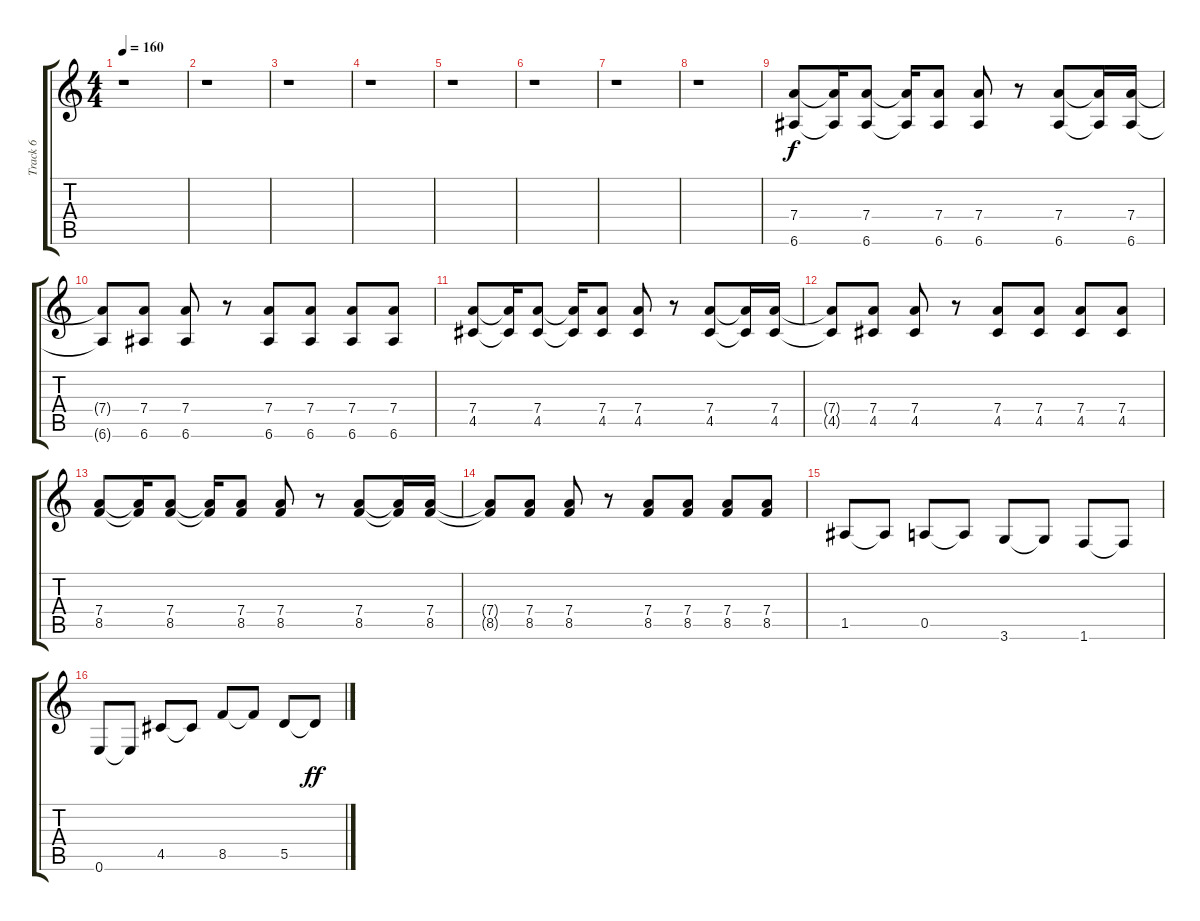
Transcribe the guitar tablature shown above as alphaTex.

\track ("Track 6" "Track 6") {instrument distortionguitar}
\staff {score tabs}
\tuning (E4 B3 G3 D3 A2 E2) {hide}
\ts (4 4)
\tempo 160
\clef g2
\ks c
r.1{dy f} |
r.1 |
r.1 |
r.1 |
r.1 |
r.1 |
r.1 |
r.1 |
(7.4 6.6).8 (7.4{t} 6.6{t}).16 (7.4 6.6).8 (7.4{t} 6.6{t}).16 (7.4 6.6).8 (7.4 6.6).8 r.8 (7.4 6.6).8 (7.4{t} 6.6{t}).16 (7.4 6.6).16 |
(7.4{t} 6.6{t}).8 (7.4 6.6).8 (7.4 6.6).8 r.8 (7.4 6.6).8 (7.4 6.6).8 (7.4 6.6).8 (7.4 6.6).8 |
(7.4 4.5).8 (7.4{t} 4.5{t}).16 (7.4 4.5).8 (7.4{t} 4.5{t}).16 (7.4 4.5).8 (7.4 4.5).8 r.8 (7.4 4.5).8 (7.4{t} 4.5{t}).16 (7.4 4.5).16 |
(7.4{t} 4.5{t}).8 (7.4 4.5).8 (7.4 4.5).8 r.8 (7.4 4.5).8 (7.4 4.5).8 (7.4 4.5).8 (7.4 4.5).8 |
(7.4 8.5).8 (7.4{t} 8.5{t}).16 (7.4 8.5).8 (7.4{t} 8.5{t}).16 (7.4 8.5).8 (7.4 8.5).8 r.8 (7.4 8.5).8 (7.4{t} 8.5{t}).16 (7.4 8.5).16 |
(7.4{t} 8.5{t}).8 (7.4 8.5).8 (7.4 8.5).8 r.8 (7.4 8.5).8 (7.4 8.5).8 (7.4 8.5).8 (7.4 8.5).8 |
1.5.8 1.5{t}.8 0.5.8 0.5{t}.8 3.6.8 3.6{t}.8 1.6.8 1.6{t}.8 |
0.6.8 0.6{t}.8 4.5.8 4.5{t}.8 8.5.8 8.5{t}.8 5.5.8 5.5{t}.8{dy ff}
